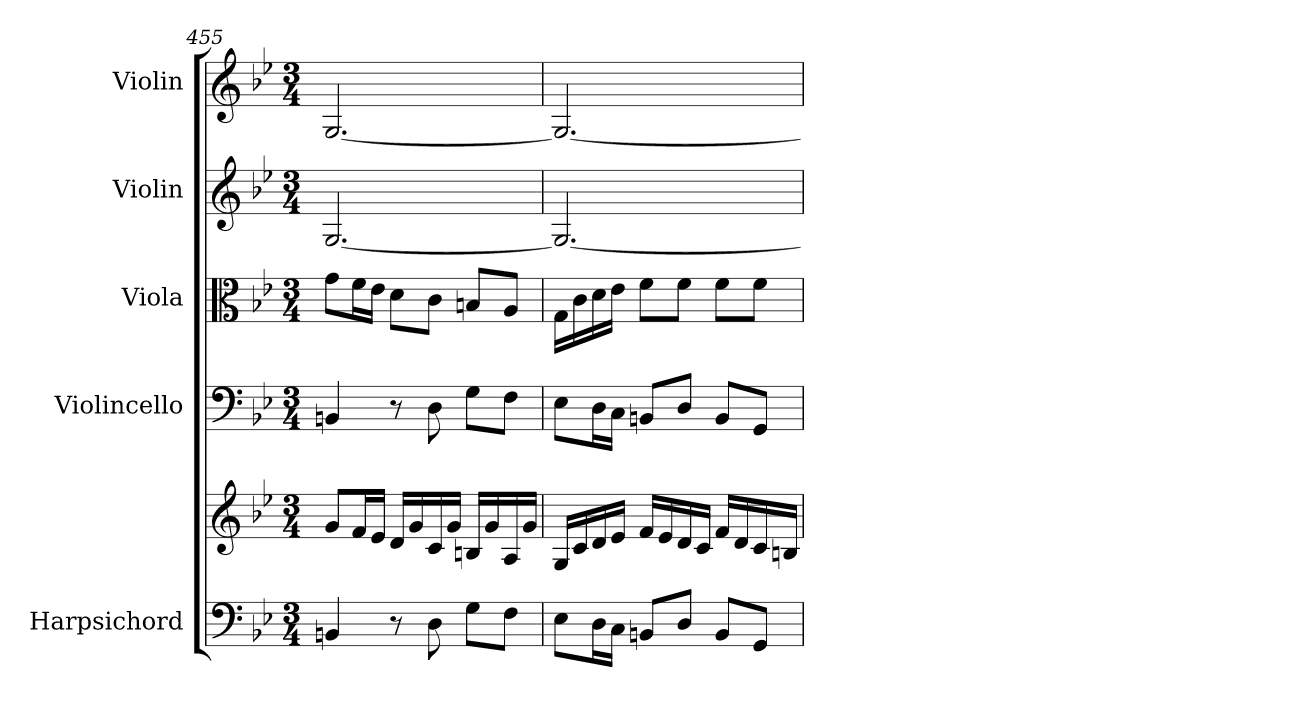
**kern	**kern	**kern	**kern	**kern	**kern
*part5	*part5	*part4	*part3	*part2	*part1
*staff6	*staff5	*staff4	*staff3	*staff2	*staff1
*I"Harpsichord	*	*I"Violincello	*I"Viola	*I"Violin	*I"Violin
*I'Hpschd	*	*I'Vc	*I'Vla	*I'Vln	*I'Vln
!!LO:PB:g=z
*clefF4	*clefG2	*clefF4	*clefC3	*clefG2	*clefG2
*k[b-e-]	*k[b-e-]	*k[b-e-]	*k[b-e-]	*k[b-e-]	*k[b-e-]
*M3/4	*M3/4	*M3/4	*M3/4	*M3/4	*M3/4
=455	=455	=455	=455	=455	=455
4BBn/	8g/L	4BBn/	8g\L	[2.G/	[2.G/
.	16f/L	.	16f\L	.	.
.	16e-/JJ	.	16e-\JJ	.	.
8r	16d/LL	8r	8d\L	.	.
.	16g/	.	.	.	.
8D\	16c/	8D\	8c\J	.	.
.	16g/JJ	.	.	.	.
8G\L	16Bn/LL	8G\L	8Bn/L	.	.
.	16g/	.	.	.	.
8F\J	16A/	8F\J	8A/J	.	.
.	16g/JJ	.	.	.	.
=456	=456	=456	=456	=456	=456
8E-\L	16G/LL	8E-\L	16G\LL	2.G/_	2.G/_
.	16c/	.	16c\	.	.
16D\L	16d/	16D\L	16d\	.	.
16C\JJ	16e-/JJ	16C\JJ	16e-\JJ	.	.
8BBn/L	16f/LL	8BBn/L	8f\L	.	.
.	16e-/	.	.	.	.
8D/J	16d/	8D/J	8f\J	.	.
.	16c/JJ	.	.	.	.
8BB/L	16f/LL	8BB/L	8f\L	.	.
.	16d/	.	.	.	.
8GG/J	16c/	8GG/J	8f\J	.	.
.	16Bn/JJ	.	.	.	.
=	=	=	=	=	=
*-	*-	*-	*-	*-	*-
